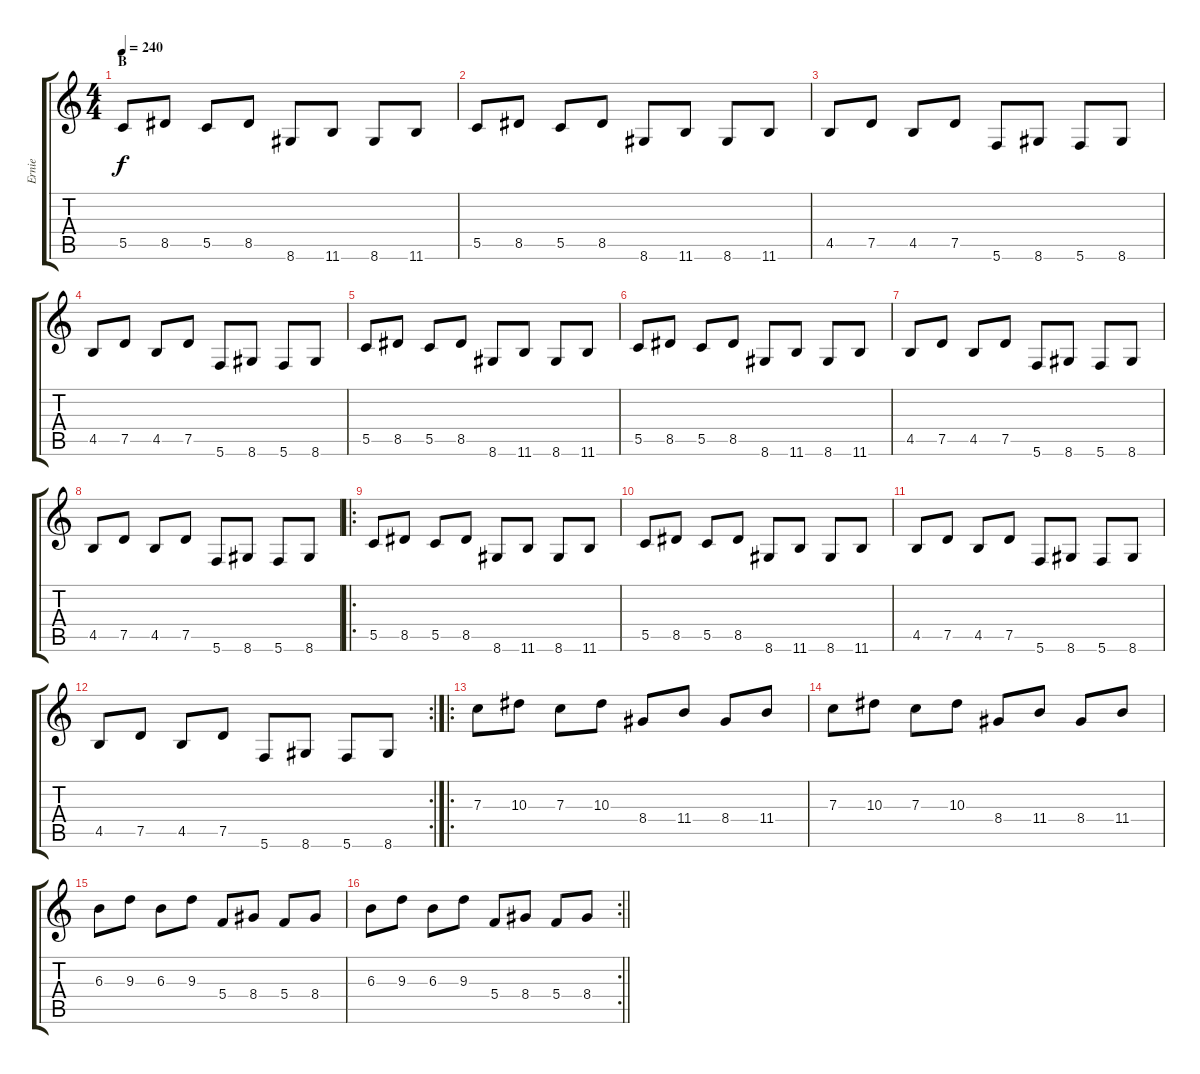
\track ("Ernie" "Ernie") {instrument distortionguitar}
\staff {score tabs}
\tuning (D4 A3 F3 C3 G2 C2) {hide}
\ts (4 4)
\section ("" "B")
\tempo 240
\clef g2
\ks c
5.5.8{dy f} 8.5.8 5.5.8 8.5.8 8.6.8 11.6.8 8.6.8 11.6.8 |
5.5.8 8.5.8 5.5.8 8.5.8 8.6.8 11.6.8 8.6.8 11.6.8 |
4.5.8 7.5.8 4.5.8 7.5.8 5.6.8 8.6.8 5.6.8 8.6.8 |
4.5.8 7.5.8 4.5.8 7.5.8 5.6.8 8.6.8 5.6.8 8.6.8 |
5.5.8 8.5.8 5.5.8 8.5.8 8.6.8 11.6.8 8.6.8 11.6.8 |
5.5.8 8.5.8 5.5.8 8.5.8 8.6.8 11.6.8 8.6.8 11.6.8 |
4.5.8 7.5.8 4.5.8 7.5.8 5.6.8 8.6.8 5.6.8 8.6.8 |
4.5.8 7.5.8 4.5.8 7.5.8 5.6.8 8.6.8 5.6.8 8.6.8 |
\ro
5.5.8 8.5.8 5.5.8 8.5.8 8.6.8 11.6.8 8.6.8 11.6.8 |
5.5.8 8.5.8 5.5.8 8.5.8 8.6.8 11.6.8 8.6.8 11.6.8 |
4.5.8 7.5.8 4.5.8 7.5.8 5.6.8 8.6.8 5.6.8 8.6.8 |
\rc 2
4.5.8 7.5.8 4.5.8 7.5.8 5.6.8 8.6.8 5.6.8 8.6.8 |
\ro
7.3.8 10.3.8 7.3.8 10.3.8 8.4.8 11.4.8 8.4.8 11.4.8 |
7.3.8 10.3.8 7.3.8 10.3.8 8.4.8 11.4.8 8.4.8 11.4.8 |
6.3.8 9.3.8 6.3.8 9.3.8 5.4.8 8.4.8 5.4.8 8.4.8 |
\rc 2
\barLineRight lightlight
6.3.8 9.3.8 6.3.8 9.3.8 5.4.8 8.4.8 5.4.8 8.4.8
